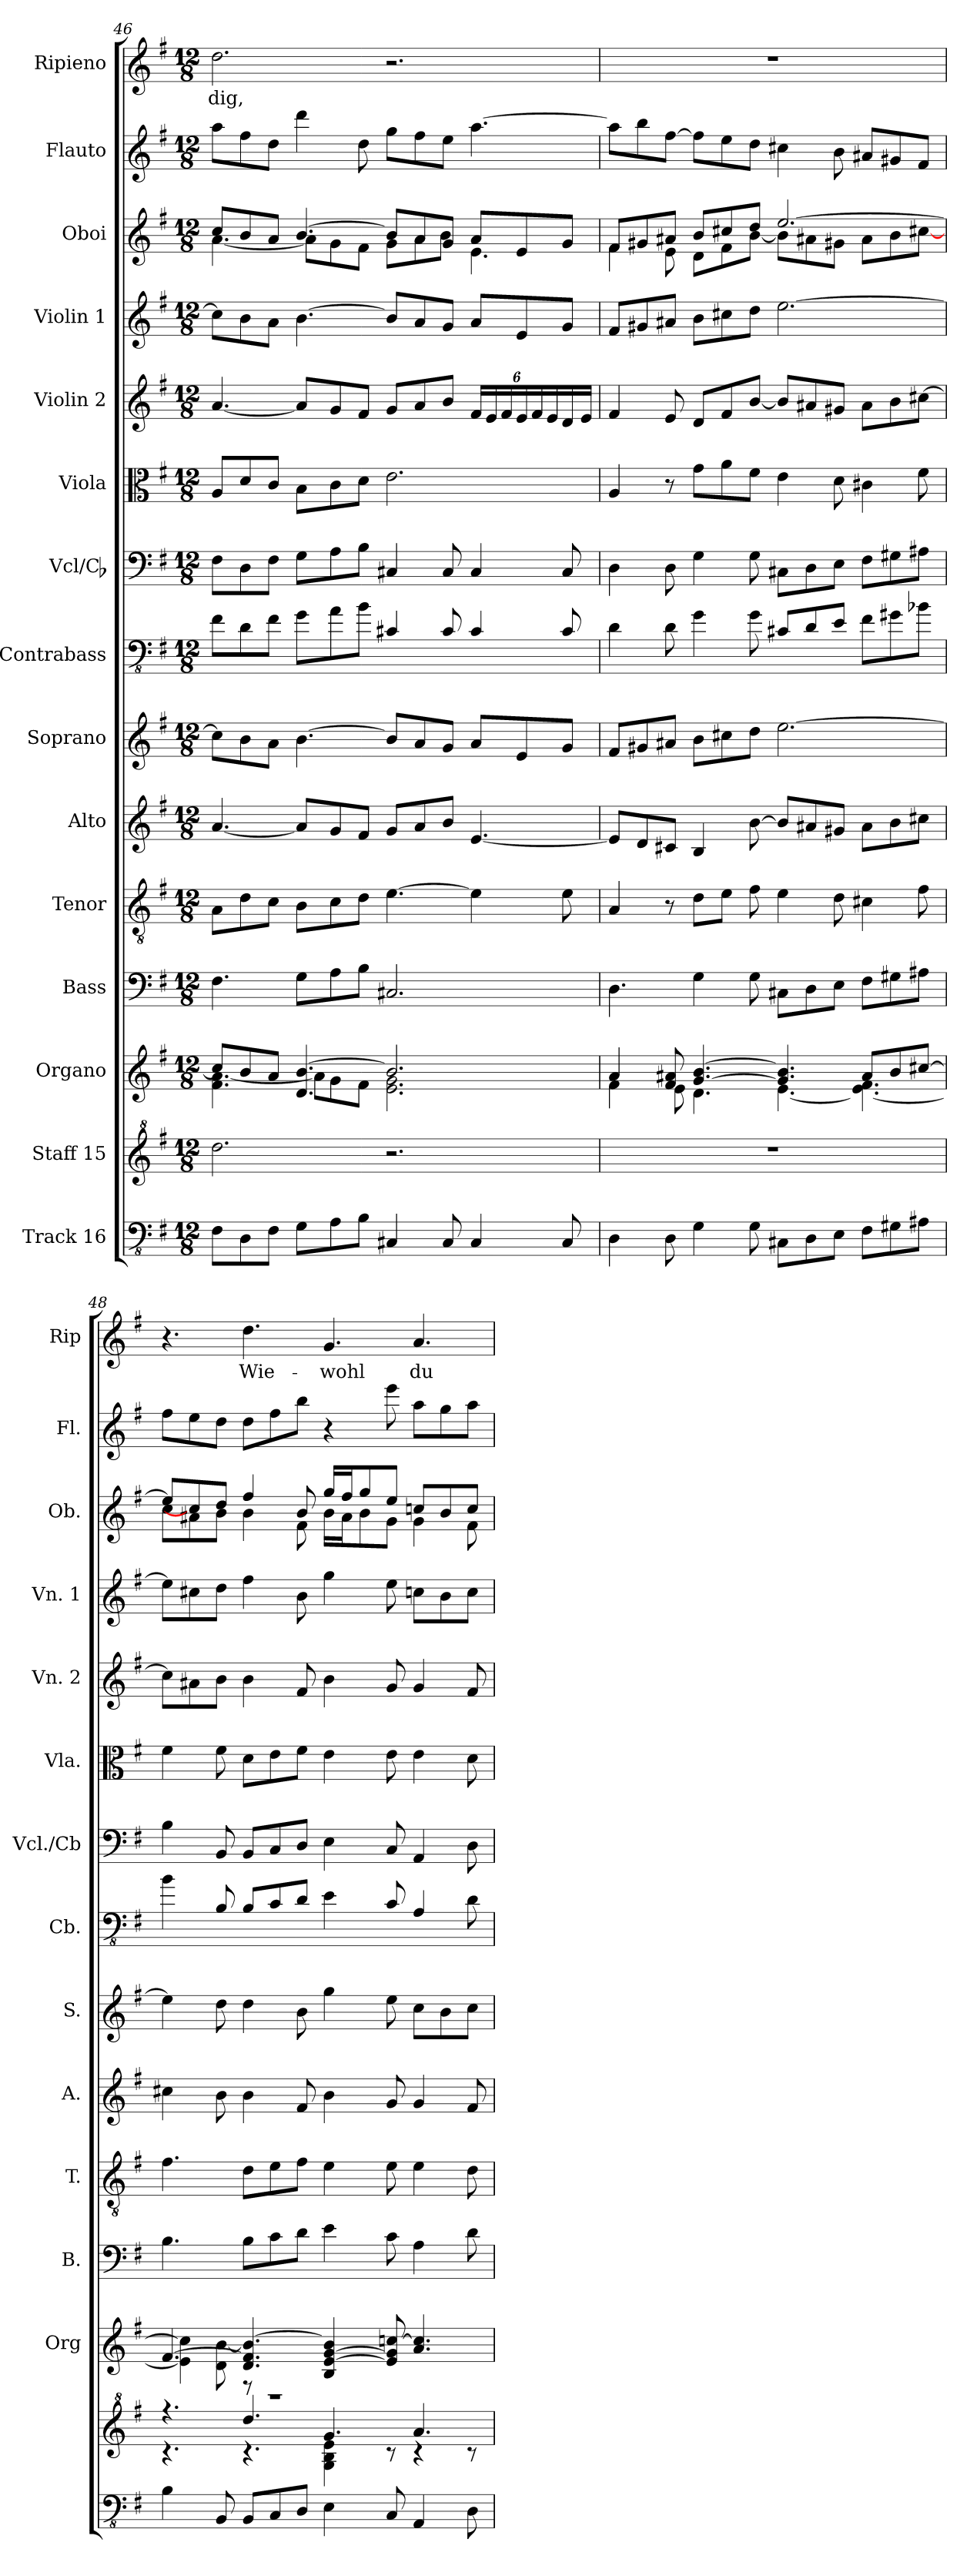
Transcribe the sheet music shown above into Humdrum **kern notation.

**kern	**kern	**kern	**kern	**kern	**kern	**kern	**kern	**kern	**kern	**kern	**kern	**kern	**kern	**kern	**text
*part15	*part14	*part13	*part12	*part11	*part10	*part9	*part8	*part7	*part6	*part5	*part4	*part3	*part2	*part1	*part1
*staff15	*staff14	*staff13	*staff12	*staff11	*staff10	*staff9	*staff8	*staff7	*staff6	*staff5	*staff4	*staff3	*staff2	*staff1	*staff1
*I"Track 16	*I"Staff 15	*I"Organo	*I"Bass	*I"Tenor	*I"Alto	*I"Soprano	*I"Contrabass	*I"Vcl/Cb	*I"Viola	*I"Violin 2	*I"Violin 1	*I"Oboi	*I"Flauto	*I"Ripieno	*
*	*	*I'Org	*I'B.	*I'T.	*I'A.	*I'S.	*I'Cb.	*I'Vcl./Cb	*I'Vla.	*I'Vn. 2	*I'Vn. 1	*I'Ob.	*I'Fl.	*I'Rip	*
!!LO:PB:g=z
*clefFv4	*clefG^2	*clefG2	*clefF4	*clefGv2	*clefG2	*clefG2	*clefFv4	*clefF4	*clefC3	*clefG2	*clefG2	*clefG2	*clefG2	*clefG2	*
*	*	*	*	*	*	*	*ITrd7c12	*	*	*	*	*	*	*	*
*k[f#]	*k[f#]	*k[f#]	*k[f#]	*k[f#]	*k[f#]	*k[f#]	*k[f#]	*k[f#]	*k[f#]	*k[f#]	*k[f#]	*k[f#]	*k[f#]	*k[f#]	*
*M12/8	*M12/8	*M12/8	*M12/8	*M12/8	*M12/8	*M12/8	*M12/8	*M12/8	*M12/8	*M12/8	*M12/8	*M12/8	*M12/8	*M12/8	*
=46	=46	=46	=46	=46	=46	=46	=46	=46	=46	=46	=46	=46	=46	=46	=46
*	*	*^	*	*	*	*	*	*	*	*	*	*^	*	*	*
8FF#\L	2.ddd\	8cc/L]	4.f#\ [4.a\	4.F#\	8A\L	[4.a/	8cc\L]	8FF#\L	8F#\L	8A/L	[4.a/	8cc\L]	8cc/L	[4.a\	8aa\L	2.dd\	-dig,
8DD\	.	8b/	.	.	8d\	.	8b\	8DD\	8D\	8d/	.	8b\	8b/	.	8ff#\	.	.
8FF#\J	.	8a/J	.	.	8c\J	.	8a\J	8FF#\J	8F#\J	8c/J	.	8a\J	8a/J	.	8dd\J	.	.
8GG\L	.	4.d/ [4.b/	8a\L]	8G\L	8B\L	8a/L]	[4.b\	8GG\L	8G\L	8B\L	8a/L]	[4.b\	[4.b/	8a\L]	4ddd\	.	.
8AA\	.	.	8g\	8A\	8c\	8g/	.	8AA\	8A\	8c\	8g/	.	.	8g\	.	.	.
8BB\J	.	.	8f#\J	8B\J	8d\J	8f#/J	.	8BB\J	8B\J	8d\J	8f#/J	.	.	8f#\J	8dd\	.	.
4CC#X/	2.r	2.b/]	2.e\ 2.g\	2.C#X/	[4.e\	8g/L	8b/L]	4CC#X/	4C#X/	2.e\	8g/L	8b/L]	8b/L]	8g\L	8gg\L	2.r	.
.	.	.	.	.	.	8a/	8a/	.	.	.	8a/	8a/	8a/	8a\	8ff#\	.	.
8CC#/	.	.	.	.	.	8b/J	8g/J	8CC#/	8C#/	.	8b/J	8g/J	8g/J	8b\J	8ee\J	.	.
*	*	*	*	*	*	*	*	*	*	*	*Xbrackettup	*	*	*	*	*	*
4CC#/	.	.	.	.	4e\]	[4.e/	8a/L	4CC#/	4C#/	.	24f#/LL	8a/L	8a/L	4.e\	[4.aa\	.	.
.	.	.	.	.	.	.	.	.	.	.	24e/	.	.	.	.	.	.
.	.	.	.	.	.	.	.	.	.	.	24f#/	.	.	.	.	.	.
.	.	.	.	.	.	.	8e/	.	.	.	24e/	8e/	8e/	.	.	.	.
.	.	.	.	.	.	.	.	.	.	.	24f#/	.	.	.	.	.	.
.	.	.	.	.	.	.	.	.	.	.	24e/	.	.	.	.	.	.
8CC#/	.	.	.	.	8e\	.	8g/J	8CC#/	8C#/	.	16d/	8g/J	8g/J	.	.	.	.
.	.	.	.	.	.	.	.	.	.	.	16e/JJ	.	.	.	.	.	.
=47	=47	=47	=47	=47	=47	=47	=47	=47	=47	=47	=47	=47	=47	=47	=47	=47	=47
4DD\	1.r	4a/	4f#\	4.D\	4A/	8e/L]	8f#/L	4DD\	4D\	4A/	4f#/	8f#/L	8f#/L	4f#\	8aa\L]	1.r	.
.	.	.	.	.	.	8d/	8g#X/	.	.	.	.	8g#X/	8g#X/	.	8bb\	.	.
8DD\	.	8f#/ 8a#X/	8e\	.	8r	8c#X/J	8a#X/J	8DD\	8D\	8r	8e/	8a#X/J	8a#X/J	8e\	[8ff#\J	.	.
4GG\	.	[4.g/ [4.b/	4.d\	4G\	8d\L	4B/	8b\L	4GG\	4G\	8g\L	8d/L	8b\L	8b/L	8d\L	8ff#\L]	.	.
.	.	.	.	.	8e\J	.	8cc#X\	.	.	8a\	8f#/	8cc#X\	8cc#X/	8f#\	8ee\	.	.
8GG\	.	.	.	8G\	8f#\	[8b\	8dd\J	8GG\	8G\	8f#\J	[8b/J	8dd\J	8dd/J	[8b\J	8dd\J	.	.
8CC#X\L	.	4.g/] 4.b/]	[4.e\	8C#X\L	4e\	8b/L]	[2.ee\	8CC#X/L	8C#X\L	4e\	8b/L]	[2.ee\	[2.ee/	8b\L]	4cc#X\	.	.
8DD\	.	.	.	8D\	.	8a#X/	.	8DD/	8D\	.	8a#X/	.	.	8a#X\	.	.	.
8EE\J	.	.	.	8E\J	8d\	8g#X/J	.	8EE/J	8E\J	8d\	8g#X/J	.	.	8g#X\J	8b\	.	.
8FF#\L	.	8a#/L	4.e\_ 4.f#\	8F#\L	4c#X\	8a#\L	.	8FF#\L	8F#\L	4c#X\	8a#\L	.	.	8a#\L	8a#X/L	.	.
8GG#X\	.	8b/	.	8G#X\	.	8b\	.	8GG#X\	8G#X\	.	8b\	.	.	8b\	8g#X/	.	.
8AA#X\J	.	[8cc#X/J	.	8A#X\J	8f#\	8cc#X\J	.	8BB-X\J	8A#X\J	8f#\	[8cc#X\J	.	.	[8cc#X\J	8f#/J	.	.
!!LO:PB:g=z
=48	=48	=48	=48	=48	=48	=48	=48	=48	=48	=48	=48	=48	=48	=48	=48	=48	=48
*	*^	*	*	*	*	*	*	*	*	*	*	*	*	*	*	*	*
4BB\	4.r	4.r	[4.f#/	4e\] 4cc#\]	4.B\	4.f#\	4cc#X\	4ee\]	4BB\	4B\	4f#\	8cc#\L]	8ee\L]	8ee/L]	8cc\L	8ff#\L	4.r	.
.	.	.	.	.	.	.	.	.	.	.	.	8a#X\	8cc#X\	8cc#/]	8a#X\	8ee\	.	.
8BBB/	.	.	.	8d\ [8b\	.	.	8b\	8dd\	8BBB/	8BB/	8f#\	8b\J	8dd\J	8dd/J	8b\J	8dd\J	.	.
8BBB/L	4.ddd/	4.r	4.d/ 4.f#/] 4.b/_	8r	8B\L	8d\L	4b\	4dd\	8BBB/L	8BB/L	8d\L	4b\	4ff#\	4ff#/	4b\	8dd\L	4.dd\	Wie-
8CC/	.	.	.	1r	8c\	8e\	.	.	8CC/	8C/	8e\	.	.	.	.	8ff#\	.	.
8DD/J	.	.	.	.	8d\J	8f#\J	8f#/	8b\	8DD/J	8D/J	8f#\J	8f#/	8b\	8b/	8f#\	8bb\J	.	.
4EE\	4.gg/	4g\ 4b\ 4ee\	4B/ [4e/ [4g/ 4b/]	.	4e\	4e\	4b\	4gg\	4EE\	4E\	4e\	4b\	4gg\	16gg/LL	16b\LL	4r	4.g/	-wohl
.	.	.	.	.	.	.	.	.	.	.	.	.	.	16ff#/J	16a#\J	.	.	.
.	.	.	.	.	.	.	.	.	.	.	.	.	.	8gg/	8b\	.	.	.
8CC/	.	8r	8e/] 8g/] [8ccn/	.	8c\	8e\	8g/	8ee\	8CC/	8C/	8e\	8g/	8ee\	8ee/J	8g\J	8eee\	.	.
4AAA/	4.aa/	4r	4.a/ 4.cc/]	.	4A\	4e\	4g/	8cc\L	4AAA/	4AA/	4e\	4g/	8ccn\L	8ccn/L	4g\	8aa\L	4.a/	du
.	.	.	.	.	.	.	.	8b\	.	.	.	.	8b\	8b/	.	8gg\	.	.
8DD\	.	8r	.	.	8d\	8d\	8f#/	8cc\J	8DD\	8D\	8d\	8f#/	8cc\J	8cc/J	8f#\	8aa\J	.	.
*	*v	*v	*	*	*	*	*	*	*	*	*	*	*	*v	*v	*	*	*
*	*	*v	*v	*	*	*	*	*	*	*	*	*	*	*	*	*
=	=	=	=	=	=	=	=	=	=	=	=	=	=	=	=
*-	*-	*-	*-	*-	*-	*-	*-	*-	*-	*-	*-	*-	*-	*-	*-
